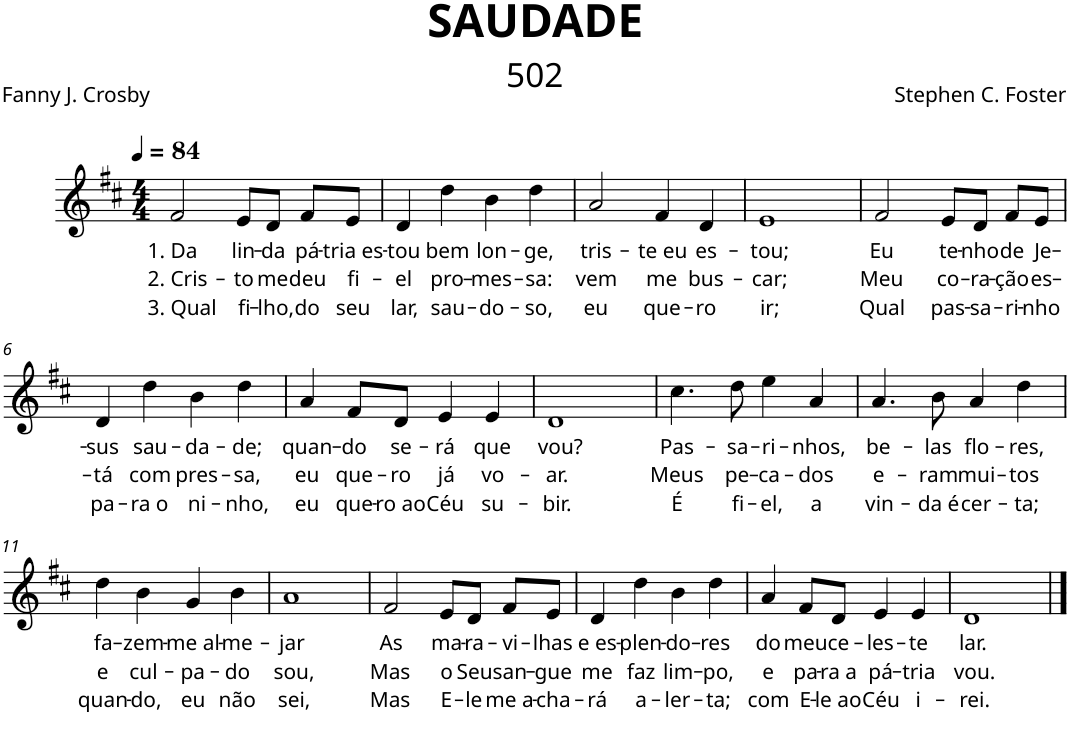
**kern	**text	**text	**text
*part1	*part1	*part1	*part1
*staff1	*staff1	*staff1	*staff1
*I"Trompete em Bb	*	*	*
*I'Tpt. em Bb	*	*	*
*clefG2	*	*	*
*Trd1c2	*	*	*
*k[f#c#]	*	*	*
*M4/4	*	*	*
*MM84	*	*	*
=1	=1	=1	=1
!	!LO:LY:b	!LO:LY:b	!LO:LY:b
2f#/	1. Da	2. Cris-	3. Qual
!	!LO:LY:b	!LO:LY:b	!LO:LY:b
8e/L	lin-	-to	fi-
!	!LO:LY:b	!LO:LY:b	!LO:LY:b
8d/J	-da	me	-lho,
!	!LO:LY:b	!LO:LY:b	!LO:LY:b
8f#/L	pá-	deu	do
!	!LO:LY:b	!LO:LY:b	!LO:LY:b
8e/J	-tria es-	fi-	seu
=2	=2	=2	=2
!	!LO:LY:b	!LO:LY:b	!LO:LY:b
4d/	-tou	-el	lar,
!	!LO:LY:b	!LO:LY:b	!LO:LY:b
4dd\	bem	pro-	sau-
!	!LO:LY:b	!LO:LY:b	!LO:LY:b
4b\	lon-	-mes-	-do-
!	!LO:LY:b	!LO:LY:b	!LO:LY:b
4dd\	-ge,	-sa:	-so,
=3	=3	=3	=3
!	!LO:LY:b	!LO:LY:b	!LO:LY:b
2a/	tris-	vem	eu
!	!LO:LY:b	!LO:LY:b	!LO:LY:b
4f#/	-te eu	me	que-
!	!LO:LY:b	!LO:LY:b	!LO:LY:b
4d/	es-	bus-	-ro
=4	=4	=4	=4
!	!LO:LY:b	!LO:LY:b	!LO:LY:b
1e	-tou;	-car;	ir;
=5	=5	=5	=5
!	!LO:LY:b	!LO:LY:b	!LO:LY:b
2f#/	Eu	Meu	Qual
!	!LO:LY:b	!LO:LY:b	!LO:LY:b
8e/L	te-	co-	pas-
!	!LO:LY:b	!LO:LY:b	!LO:LY:b
8d/J	-nho	-ra-	-sa-
!	!LO:LY:b	!LO:LY:b	!LO:LY:b
8f#/L	de	-ção	-ri-
!	!LO:LY:b	!LO:LY:b	!LO:LY:b
8e/J	Je-	es-	-nho
!!LO:LB:g=z
=6	=6	=6	=6
!	!LO:LY:b	!LO:LY:b	!LO:LY:b
4d/	-sus	-tá	pa-
!	!LO:LY:b	!LO:LY:b	!LO:LY:b
4dd\	sau-	com	-ra o
!	!LO:LY:b	!LO:LY:b	!LO:LY:b
4b\	-da-	pres-	ni-
!	!LO:LY:b	!LO:LY:b	!LO:LY:b
4dd\	-de;	-sa,	-nho,
=7	=7	=7	=7
!	!LO:LY:b	!LO:LY:b	!LO:LY:b
4a/	quan-	eu	eu
!	!LO:LY:b	!LO:LY:b	!LO:LY:b
8f#/L	-do	que-	que-
!	!LO:LY:b	!LO:LY:b	!LO:LY:b
8d/J	se-	-ro	-ro ao
!	!LO:LY:b	!LO:LY:b	!LO:LY:b
4e/	-rá	já	Céu
!	!LO:LY:b	!LO:LY:b	!LO:LY:b
4e/	que	vo-	su-
=8	=8	=8	=8
!	!LO:LY:b	!LO:LY:b	!LO:LY:b
1d	vou?	-ar.	-bir.
=9	=9	=9	=9
!	!LO:LY:b	!LO:LY:b	!LO:LY:b
4.cc#\	Pas-	Meus	É
!	!LO:LY:b	!LO:LY:b	!LO:LY:b
8dd\	-sa-	pe-	fi-
!	!LO:LY:b	!LO:LY:b	!LO:LY:b
4ee\	-ri-	-ca-	-el,
!	!LO:LY:b	!LO:LY:b	!LO:LY:b
4a/	-nhos,	-dos	a
=10	=10	=10	=10
!	!LO:LY:b	!LO:LY:b	!LO:LY:b
4.a/	be-	e-	vin-
!	!LO:LY:b	!LO:LY:b	!LO:LY:b
8b\	-las	-ram	-da é
!	!LO:LY:b	!LO:LY:b	!LO:LY:b
4a/	flo-	mui-	cer-
!	!LO:LY:b	!LO:LY:b	!LO:LY:b
4dd\	-res,	-tos	-ta;
!!LO:LB:g=z
=11	=11	=11	=11
!	!LO:LY:b	!LO:LY:b	!LO:LY:b
4dd\	fa-	e	quan-
!	!LO:LY:b	!LO:LY:b	!LO:LY:b
4b\	-zem-	cul-	-do,
!	!LO:LY:b	!LO:LY:b	!LO:LY:b
4g/	-me al-	-pa-	eu
!	!LO:LY:b	!LO:LY:b	!LO:LY:b
4b\	-me-	-do	não
=12	=12	=12	=12
!	!LO:LY:b	!LO:LY:b	!LO:LY:b
1a	-jar	sou,	sei,
=13	=13	=13	=13
!	!LO:LY:b	!LO:LY:b	!LO:LY:b
2f#/	As	Mas	Mas
!	!LO:LY:b	!LO:LY:b	!LO:LY:b
8e/L	ma-	o	E-
!	!LO:LY:b	!LO:LY:b	!LO:LY:b
8d/J	-ra-	Seu	-le
!	!LO:LY:b	!LO:LY:b	!LO:LY:b
8f#/L	-vi-	san-	me a-
!	!LO:LY:b	!LO:LY:b	!LO:LY:b
8e/J	-lhas	-gue	-cha-
=14	=14	=14	=14
!	!LO:LY:b	!LO:LY:b	!LO:LY:b
4d/	e es-	me	-rá
!	!LO:LY:b	!LO:LY:b	!LO:LY:b
4dd\	-plen-	faz	a-
!	!LO:LY:b	!LO:LY:b	!LO:LY:b
4b\	-do-	lim-	-ler-
!	!LO:LY:b	!LO:LY:b	!LO:LY:b
4dd\	-res	-po,	-ta;
=15	=15	=15	=15
!	!LO:LY:b	!LO:LY:b	!LO:LY:b
4a/	do	e	com
!	!LO:LY:b	!LO:LY:b	!LO:LY:b
8f#/L	meu	pa-	E-
!	!LO:LY:b	!LO:LY:b	!LO:LY:b
8d/J	ce-	-ra a	-le ao
!	!LO:LY:b	!LO:LY:b	!LO:LY:b
4e/	-les-	pá-	Céu
!	!LO:LY:b	!LO:LY:b	!LO:LY:b
4e/	-te	-tria	i-
=16	=16	=16	=16
!	!LO:LY:b	!LO:LY:b	!LO:LY:b
1d	lar.	vou.	-rei.
==	==	==	==
*-	*-	*-	*-
